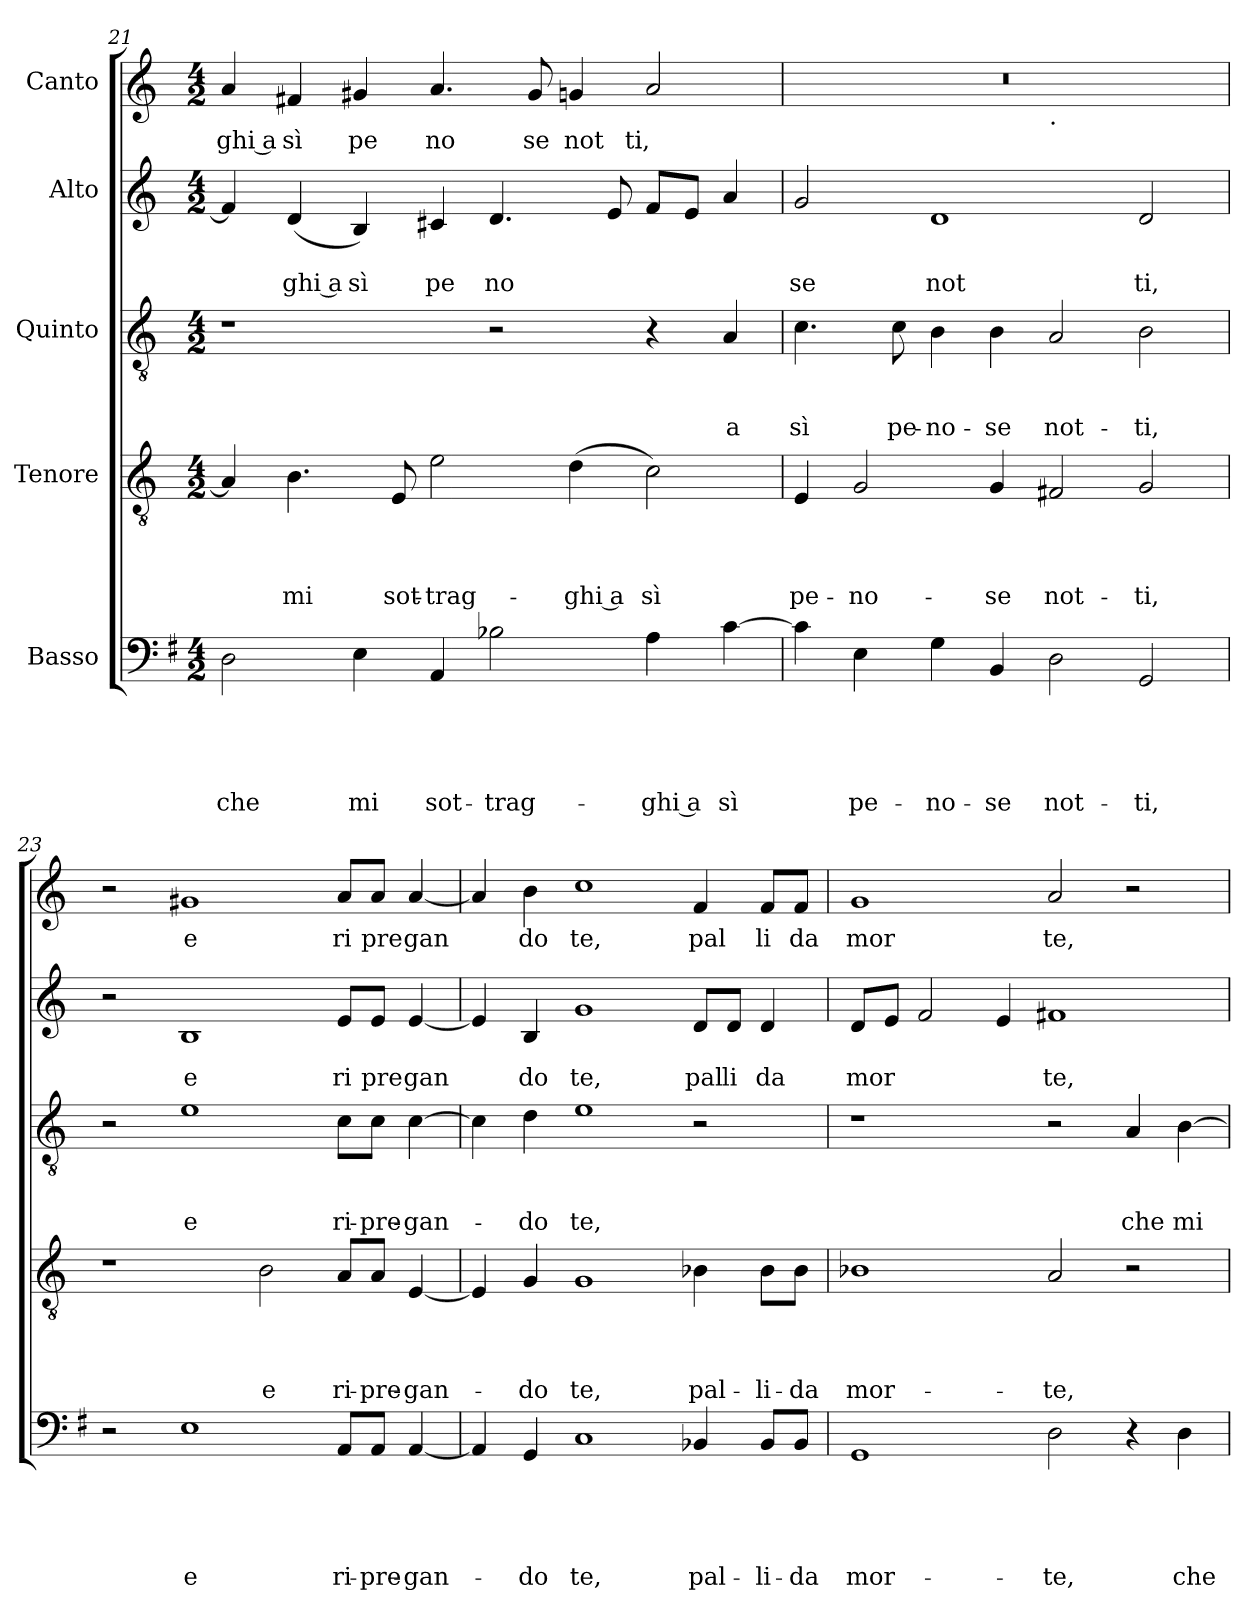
**kern	**text	**text	**text	**text	**text	**kern	**text	**text	**text	**text	**kern	**text	**text	**text	**kern	**text	**text	**kern	**text
*part5	*part5	*part5	*part5	*part5	*part5	*part4	*part4	*part4	*part4	*part4	*part3	*part3	*part3	*part3	*part2	*part2	*part2	*part1	*part1
*staff5	*staff5	*staff5	*staff5	*staff5	*staff5	*staff4	*staff4	*staff4	*staff4	*staff4	*staff3	*staff3	*staff3	*staff3	*staff2	*staff2	*staff2	*staff1	*staff1
*I"Basso	*	*	*	*	*	*I"Tenore	*	*	*	*	*I"Quinto	*	*	*	*I"Alto	*	*	*I"Canto	*
*clefF4	*	*	*	*	*	*clefGv2	*	*	*	*	*clefGv2	*	*	*	*clefG2	*	*	*clefG2	*
*ITrd-3c-5	*	*	*	*	*	*	*	*	*	*	*	*	*	*	*	*	*	*	*
*k[]	*	*	*	*	*	*k[]	*	*	*	*	*k[]	*	*	*	*k[]	*	*	*k[]	*
*C:	*	*	*	*	*	*C:	*	*	*	*	*C:	*	*	*	*C:	*	*	*C:	*
*M4/2	*	*	*	*	*	*M4/2	*	*	*	*	*M4/2	*	*	*	*M4/2	*	*	*M4/2	*
=21	=21	=21	=21	=21	=21	=21	=21	=21	=21	=21	=21	=21	=21	=21	=21	=21	=21	=21	=21
!	!	!	!	!	!LO:LY:b	!	!	!	!	!	!	!	!	!	!	!	!	!	!LO:LY:b:rj
2G\	.	.	.	.	che	4A/]	.	.	.	.	1r	.	.	.	4f/]	.	.	4a/	ghi a
!	!	!	!	!	!	!	!	!	!	!LO:LY:b	!	!	!	!	!	!	!LO:LY:b:rj	!	!LO:LY:b
.	.	.	.	.	.	4.B\	.	.	.	mi	.	.	.	.	(<4d/	.	ghi a	4f#X/	sì
!	!	!	!	!	!LO:LY:b	!	!	!	!	!	!	!	!	!	!	!	!LO:LY:b	!	!LO:LY:b
4A\	.	.	.	.	mi	.	.	.	.	.	.	.	.	.	4B/)	.	sì	4g#X/	pe
!	!	!	!	!	!	!	!	!	!	!LO:LY:b	!	!	!	!	!	!	!	!	!
.	.	.	.	.	.	8E/	.	.	.	sot-	.	.	.	.	.	.	.	.	.
!	!	!	!	!	!LO:LY:b	!	!	!	!	!LO:LY:b	!	!	!	!	!	!	!LO:LY:b	!	!LO:LY:b
4D/	.	.	.	.	sot-	2e\	.	.	.	-trag-	.	.	.	.	4c#X/	.	pe	4.a/	no
!	!	!	!	!	!LO:LY:b	!	!	!	!	!	!	!	!	!	!	!	!LO:LY:b	!	!
2e-X\	.	.	.	.	-trag-	.	.	.	.	.	2r	.	.	.	4.d/	.	no	.	.
!	!	!	!	!	!	!	!	!	!	!	!	!	!	!	!	!	!	!	!LO:LY:b
.	.	.	.	.	.	.	.	.	.	.	.	.	.	.	.	.	.	8g#/	se
!	!	!	!	!	!	!	!	!	!	!LO:LY:b:rj	!	!	!	!	!	!	!	!	!LO:LY:b
.	.	.	.	.	.	(<4d\	.	.	.	-ghi a	.	.	.	.	.	.	.	4gn/	not
.	.	.	.	.	.	.	.	.	.	.	.	.	.	.	8e/	.	.	.	.
!	!	!	!	!	!LO:LY:b:rj	!	!	!	!	!LO:LY:b	!	!	!	!	!	!	!	!	!LO:LY:b
4d\	.	.	.	.	-ghi a	2c\)	.	.	.	sì	4r	.	.	.	8f/L	.	.	2a/	ti,
.	.	.	.	.	.	.	.	.	.	.	.	.	.	.	8e/J	.	.	.	.
!	!	!	!	!	!LO:LY:b	!	!	!	!	!	!	!	!	!LO:LY:b	!	!	!	!	!
[>4f\	.	.	.	.	sì	.	.	.	.	.	4A/	.	.	a	4a/	.	.	.	.
=22	=22	=22	=22	=22	=22	=22	=22	=22	=22	=22	=22	=22	=22	=22	=22	=22	=22	=22	=22
!	!	!	!	!	!	!	!	!	!	!LO:LY:b	!	!	!	!LO:LY:b	!	!	!LO:LY:b	!	!
*	*	*	*	*	*	*	*	*	*	*	*	*	*	*	*	*	*	*^	*
4f\]	.	.	.	.	.	4E/	.	.	.	pe-	4.c\	.	.	sì	2g/	.	se	0r	1ryy	.
!	!	!	!	!	!LO:LY:b	!	!	!	!	!LO:LY:b	!	!	!	!	!	!	!	!	!	!
4A\	.	.	.	.	pe-	2G/	.	.	.	-no-	.	.	.	.	.	.	.	.	.	.
!	!	!	!	!	!	!	!	!	!	!	!	!	!	!LO:LY:b	!	!	!	!	!	!
.	.	.	.	.	.	.	.	.	.	.	8c\	.	.	pe-	.	.	.	.	.	.
!	!	!	!	!	!LO:LY:b	!	!	!	!	!	!	!	!	!LO:LY:b	!	!	!LO:LY:b	!	!	!
4c\	.	.	.	.	-no-	.	.	.	.	.	4B\	.	.	-no-	1d	.	not	.	.	.
!	!	!	!	!	!LO:LY:b	!	!	!	!	!LO:LY:b	!	!	!	!LO:LY:b	!	!	!	!	!	!
4E/	.	.	.	.	-se	4G/	.	.	.	-se	4B\	.	.	-se	.	.	.	.	.	.
!	!	!	!	!	!	!	!	!	!	!	!	!	!	!	!	!	!	!	!LO:TX:b:t=.	!
!	!	!	!	!	!LO:LY:b	!	!	!	!	!LO:LY:b	!	!	!	!LO:LY:b	!	!	!	!	!	!
2G\	.	.	.	.	not-	2F#X/	.	.	.	not-	2A/	.	.	not-	.	.	.	.	1ryy	.
!	!	!	!	!	!LO:LY:b	!	!	!	!	!LO:LY:b	!	!	!	!LO:LY:b	!	!	!LO:LY:b	!	!	!
2C/	.	.	.	.	-ti,	2G/	.	.	.	-ti,	2B\	.	.	-ti,	2d/	.	ti,	.	.	.
*	*	*	*	*	*	*	*	*	*	*	*	*	*	*	*	*	*	*v	*v	*
=23	=23	=23	=23	=23	=23	=23	=23	=23	=23	=23	=23	=23	=23	=23	=23	=23	=23	=23	=23
2r	.	.	.	.	.	1r	.	.	.	.	2r	.	.	.	2r	.	.	2r	.
!	!	!	!	!	!LO:LY:b	!	!	!	!	!	!	!	!	!LO:LY:b	!	!	!LO:LY:b	!	!LO:LY:b
1A	.	.	.	.	e	.	.	.	.	.	1e	.	.	e	1B	.	e	1g#X	e
!	!	!	!	!	!	!	!	!	!	!LO:LY:b	!	!	!	!	!	!	!	!	!
.	.	.	.	.	.	2B\	.	.	.	e	.	.	.	.	.	.	.	.	.
!	!	!	!	!	!LO:LY:b	!	!	!	!	!LO:LY:b	!	!	!	!LO:LY:b	!	!	!LO:LY:b	!	!LO:LY:b
8D/L	.	.	.	.	ri-	8A/L	.	.	.	ri-	8c\L	.	.	ri-	8e/L	.	ri	8a/L	ri
!	!	!	!	!	!LO:LY:b	!	!	!	!	!LO:LY:b	!	!	!	!LO:LY:b	!	!	!LO:LY:b	!	!LO:LY:b
8D/J	.	.	.	.	-pre-	8A/J	.	.	.	-pre-	8c\J	.	.	-pre-	8e/J	.	pre	8a/J	pre
!	!	!	!	!	!LO:LY:b	!	!	!	!	!LO:LY:b	!	!	!	!LO:LY:b	!	!	!LO:LY:b	!	!LO:LY:b
[<4D/	.	.	.	.	-gan-	[<4E/	.	.	.	-gan-	[<4c\	.	.	-gan-	[<4e/	.	gan	[<4a/	gan
!!LO:LB:g=z
=24	=24	=24	=24	=24	=24	=24	=24	=24	=24	=24	=24	=24	=24	=24	=24	=24	=24	=24	=24
4D/]	.	.	.	.	.	4E/]	.	.	.	.	4c\]	.	.	.	4e/]	.	.	4a/]	.
!	!	!	!	!	!LO:LY:b	!	!	!	!	!LO:LY:b	!	!	!	!LO:LY:b	!	!	!LO:LY:b	!	!LO:LY:b
4C/	.	.	.	.	-do	4G/	.	.	.	-do	4d\	.	.	-do	4B/	.	do	4b\	do
!	!	!	!	!	!LO:LY:b	!	!	!	!	!LO:LY:b	!	!	!	!LO:LY:b	!	!	!LO:LY:b	!	!LO:LY:b
1F	.	.	.	.	te,	1G	.	.	.	te,	1e	.	.	te,	1g	.	te,	1cc	te,
!	!	!	!	!	!LO:LY:b	!	!	!	!	!LO:LY:b	!	!	!	!	!	!	!LO:LY:b	!	!LO:LY:b
4E-X/	.	.	.	.	pal-	4B-X\	.	.	.	pal-	2r	.	.	.	8d/L	.	pal	4f/	pal
!	!	!	!	!	!	!	!	!	!	!	!	!	!	!	!	!	!LO:LY:b	!	!
.	.	.	.	.	.	.	.	.	.	.	.	.	.	.	8d/J	.	li	.	.
!	!	!	!	!	!LO:LY:b	!	!	!	!	!LO:LY:b	!	!	!	!	!	!	!LO:LY:b	!	!LO:LY:b
8E-/L	.	.	.	.	-li-	8B-\L	.	.	.	-li-	.	.	.	.	4d/	.	da	8f/L	li
!	!	!	!	!	!LO:LY:b	!	!	!	!	!LO:LY:b	!	!	!	!	!	!	!	!	!LO:LY:b
8E-/J	.	.	.	.	-da	8B-\J	.	.	.	-da	.	.	.	.	.	.	.	8f/J	da
=25	=25	=25	=25	=25	=25	=25	=25	=25	=25	=25	=25	=25	=25	=25	=25	=25	=25	=25	=25
!	!	!	!	!	!LO:LY:b	!	!	!	!	!LO:LY:b	!	!	!	!	!	!	!LO:LY:b	!	!LO:LY:b
1C	.	.	.	.	mor-	1B-X	.	.	.	mor-	1r	.	.	.	8d/L	.	mor	1g	mor
.	.	.	.	.	.	.	.	.	.	.	.	.	.	.	8e/J	.	.	.	.
.	.	.	.	.	.	.	.	.	.	.	.	.	.	.	2f/	.	.	.	.
.	.	.	.	.	.	.	.	.	.	.	.	.	.	.	4e/	.	.	.	.
!	!	!	!	!	!LO:LY:b	!	!	!	!	!LO:LY:b	!	!	!	!	!	!	!LO:LY:b	!	!LO:LY:b
2G\	.	.	.	.	-te,	2A/	.	.	.	-te,	2r	.	.	.	1f#X	.	te,	2a/	te,
!	!	!	!	!	!	!	!	!	!	!	!	!	!	!LO:LY:b	!	!	!	!	!
4r	.	.	.	.	.	2r	.	.	.	.	4A/	.	.	che	.	.	.	2r	.
!	!	!	!	!	!LO:LY:b	!	!	!	!	!	!	!	!	!LO:LY:b	!	!	!	!	!
4G\	.	.	.	.	che	.	.	.	.	.	[>4B\	.	.	mi	.	.	.	.	.
=	=	=	=	=	=	=	=	=	=	=	=	=	=	=	=	=	=	=	=
*-	*-	*-	*-	*-	*-	*-	*-	*-	*-	*-	*-	*-	*-	*-	*-	*-	*-	*-	*-
